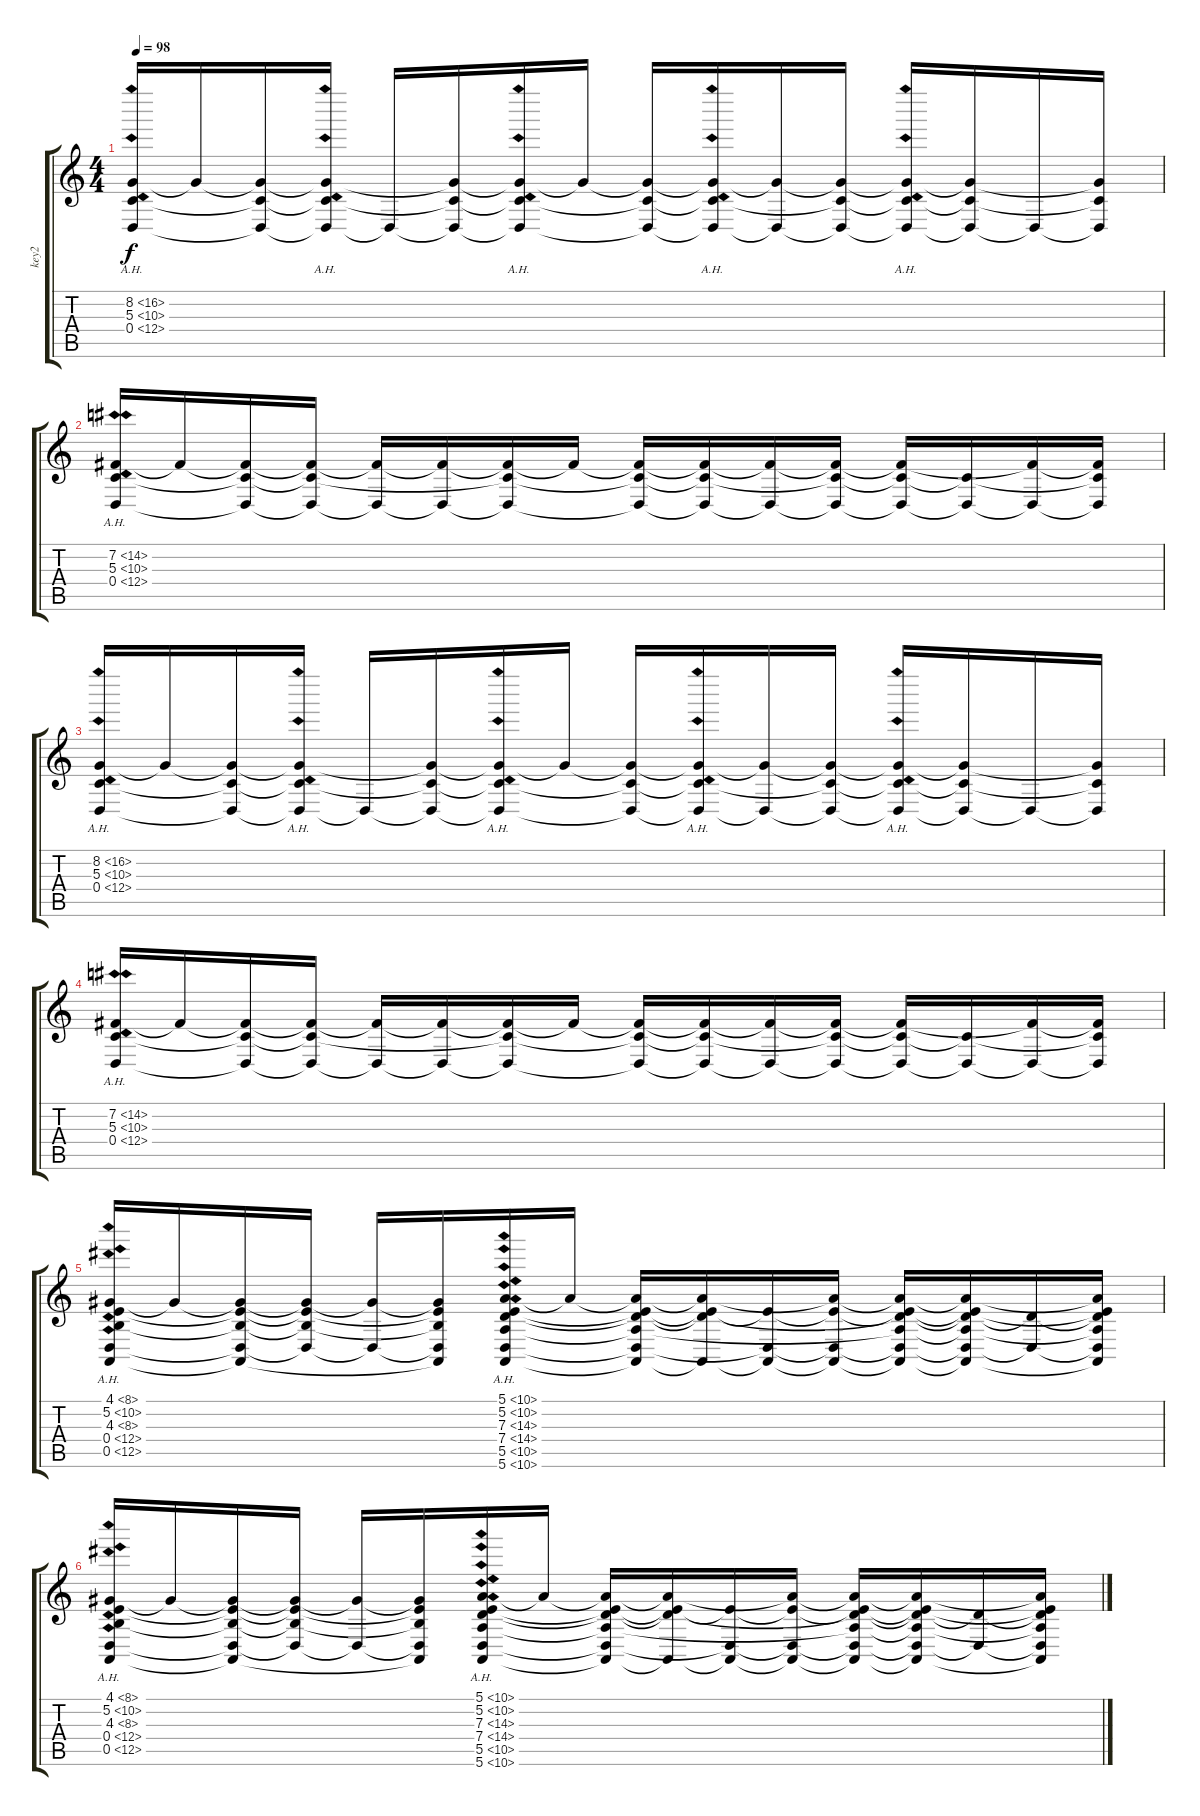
\track ("key2" "key2") {instrument stringensemble1}
\staff {score tabs}
\tuning (E4 B3 G3 D3 A2 E2) {hide}
\ts (4 4)
\tempo 98
\clef g2
\ks c
(8.2{ah 8} 5.3{ah 5} 0.4{ah 12}).16{dy f} 8.2{t}.16 (8.2{t} 5.3{t} 0.4{t}).16 (8.2{ah 8 t} 5.3{ah 5 t} 0.4{ah 12 t}).16 0.4{t}.16 (8.2{t} 5.3{t} 0.4{t}).16 (8.2{ah 8 t} 5.3{ah 5 t} 0.4{ah 12 t}).16 8.2{t}.16 (8.2{t} 5.3{t} 0.4{t}).16 (8.2{ah 8 t} 5.3{ah 5 t} 0.4{ah 12 t}).16 (8.2{t} 0.4{t}).16 (8.2{t} 5.3{t} 0.4{t}).16 (8.2{ah 8 t} 5.3{ah 5 t} 0.4{ah 12 t}).16 (8.2{t} 5.3{t} 0.4{t}).16 0.4{t}.16 (8.2{t} 5.3{t} 0.4{t}).16 |
(7.2{ah 7} 5.3{ah 5} 0.4{ah 12}).16 7.2{t}.16 (7.2{t} 5.3{t} 0.4{t}).16 (7.2{t} 5.3{t} 0.4{t}).16 (7.2{t} 0.4{t}).16 (7.2{t} 0.4{t}).16 (7.2{t} 5.3{t} 0.4{t}).16 7.2{t}.16 (7.2{t} 5.3{t} 0.4{t}).16 (7.2{t} 5.3{t} 0.4{t}).16 (7.2{t} 0.4{t}).16 (7.2{t} 5.3{t} 0.4{t}).16 (7.2{t} 5.3{t} 0.4{t}).16 (5.3{t} 0.4{t}).16 (7.2{t} 0.4{t}).16 (7.2{t} 5.3{t} 0.4{t}).16 |
(8.2{ah 8} 5.3{ah 5} 0.4{ah 12}).16 8.2{t}.16 (8.2{t} 5.3{t} 0.4{t}).16 (8.2{ah 8 t} 5.3{ah 5 t} 0.4{ah 12 t}).16 0.4{t}.16 (8.2{t} 5.3{t} 0.4{t}).16 (8.2{ah 8 t} 5.3{ah 5 t} 0.4{ah 12 t}).16 8.2{t}.16 (8.2{t} 5.3{t} 0.4{t}).16 (8.2{ah 8 t} 5.3{ah 5 t} 0.4{ah 12 t}).16 (8.2{t} 0.4{t}).16 (8.2{t} 5.3{t} 0.4{t}).16 (8.2{ah 8 t} 5.3{ah 5 t} 0.4{ah 12 t}).16 (8.2{t} 5.3{t} 0.4{t}).16 0.4{t}.16 (8.2{t} 5.3{t} 0.4{t}).16 |
(7.2{ah 7} 5.3{ah 5} 0.4{ah 12}).16 7.2{t}.16 (7.2{t} 5.3{t} 0.4{t}).16 (7.2{t} 5.3{t} 0.4{t}).16 (7.2{t} 0.4{t}).16 (7.2{t} 0.4{t}).16 (7.2{t} 5.3{t} 0.4{t}).16 7.2{t}.16 (7.2{t} 5.3{t} 0.4{t}).16 (7.2{t} 5.3{t} 0.4{t}).16 (7.2{t} 0.4{t}).16 (7.2{t} 5.3{t} 0.4{t}).16 (7.2{t} 5.3{t} 0.4{t}).16 (5.3{t} 0.4{t}).16 (7.2{t} 0.4{t}).16 (7.2{t} 5.3{t} 0.4{t}).16 |
(4.1{ah 4} 5.2{ah 5} 4.3{ah 4} 0.4{ah 12} 0.5{ah 12}).16 4.1{t}.16 (4.1{t} 5.2{t} 4.3{t} 0.4{t} 0.5{t}).16 (4.1{t} 5.2{t} 4.3{t} 0.4{t}).16 (4.1{t} 0.4{t}).16 (4.1{t} 5.2{t} 4.3{t} 0.4{t} 0.5{t}).16 (5.1{ah 5} 5.2{ah 5} 7.3{ah 7} 7.4{ah 7} 5.5{ah 5} 5.6{ah 5}).16 5.1{t}.16 (5.1{t} 5.2{t} 7.3{t} 7.4{t} 5.5{t} 5.6{t}).16 (5.1{t} 5.2{t} 7.3{t} 5.6{t}).16 (5.2{t} 5.5{t} 5.6{t}).16 (5.1{t} 5.2{t} 5.5{t} 5.6{t}).16 (5.1{t} 5.2{t} 7.3{t} 7.4{t} 5.5{t} 5.6{t}).16 (5.1{t} 5.2{t} 7.3{t} 7.4{t} 5.5{t} 5.6{t}).16 (7.3{t} 5.5{t}).16 (5.1{t} 5.2{t} 7.3{t} 7.4{t} 5.5{t} 5.6{t}).16 |
(4.1{ah 4} 5.2{ah 5} 4.3{ah 4} 0.4{ah 12} 0.5{ah 12}).16 4.1{t}.16 (4.1{t} 5.2{t} 4.3{t} 0.4{t} 0.5{t}).16 (4.1{t} 5.2{t} 4.3{t} 0.4{t}).16 (4.1{t} 0.4{t}).16 (4.1{t} 5.2{t} 4.3{t} 0.4{t} 0.5{t}).16 (5.1{ah 5} 5.2{ah 5} 7.3{ah 7} 7.4{ah 7} 5.5{ah 5} 5.6{ah 5}).16 5.1{t}.16 (5.1{t} 5.2{t} 7.3{t} 7.4{t} 5.5{t} 5.6{t}).16 (5.1{t} 5.2{t} 7.3{t} 5.6{t}).16 (5.2{t} 5.5{t} 5.6{t}).16 (5.1{t} 5.2{t} 5.5{t} 5.6{t}).16 (5.1{t} 5.2{t} 7.3{t} 7.4{t} 5.5{t} 5.6{t}).16 (5.1{t} 5.2{t} 7.3{t} 7.4{t} 5.5{t} 5.6{t}).16 (7.3{t} 5.5{t}).16 (5.1{t} 5.2{t} 7.3{t} 7.4{t} 5.5{t} 5.6{t}).16
